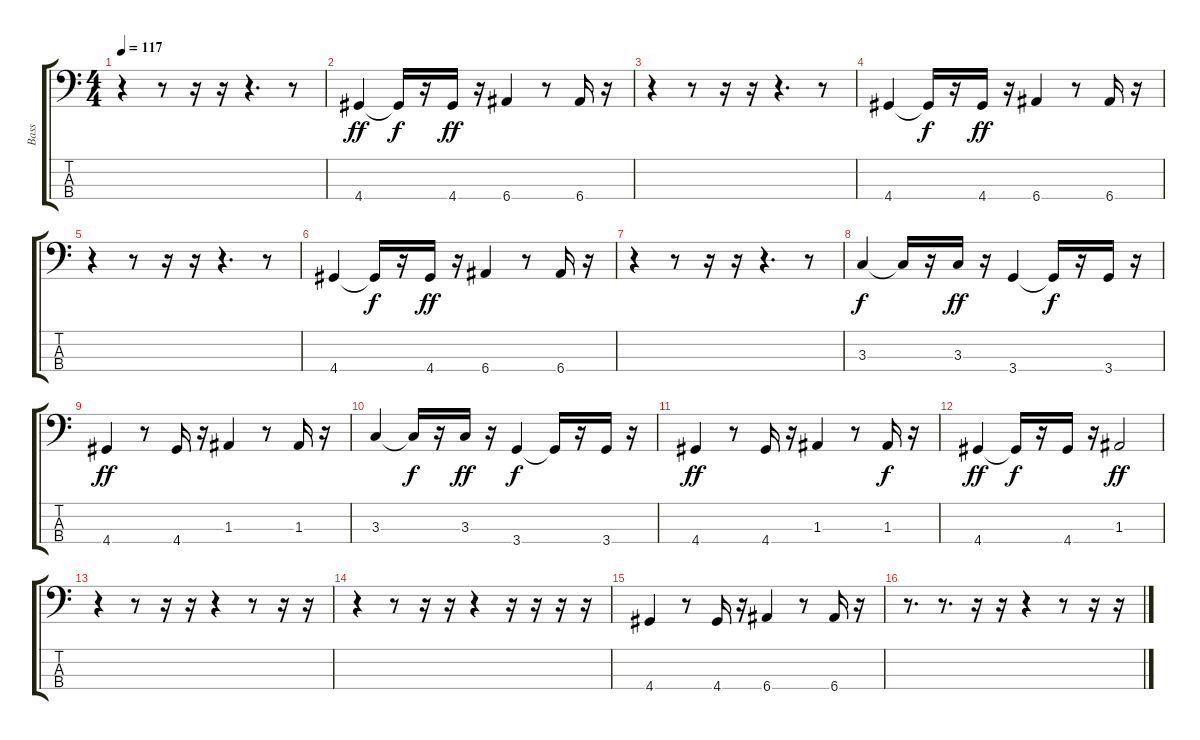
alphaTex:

\track ("Bass" "Bass") {instrument acousticbass}
\staff {score tabs}
\tuning (G2 D2 A1 E1) {hide}
\ts (4 4)
\tempo 117
\clef f4
\ks c
r.4{dy ff} r.8 r.16 r.16 r.4{d} r.8 |
4.4.4 4.4{t}.16{dy f} r.16 4.4.16{dy ff} r.16 6.4.4 r.8 6.4.16 r.16 |
r.4 r.8 r.16 r.16 r.4{d} r.8 |
4.4.4 4.4{t}.16{dy f} r.16 4.4.16{dy ff} r.16 6.4.4 r.8 6.4.16 r.16 |
r.4 r.8 r.16 r.16 r.4{d} r.8 |
4.4.4 4.4{t}.16{dy f} r.16 4.4.16{dy ff} r.16 6.4.4 r.8 6.4.16 r.16 |
r.4 r.8 r.16 r.16 r.4{d} r.8 |
3.3.4{dy f} 3.3{t}.16 r.16 3.3.16{dy ff} r.16 3.4.4 3.4{t}.16{dy f} r.16 3.4.16 r.16 |
4.4.4{dy ff} r.8 4.4.16 r.16 1.3.4 r.8 1.3.16 r.16 |
3.3.4 3.3{t}.16{dy f} r.16 3.3.16{dy ff} r.16 3.4.4{dy f} 3.4{t}.16 r.16 3.4.16 r.16 |
4.4.4{dy ff} r.8 4.4.16 r.16 1.3.4 r.8 1.3.16{dy f} r.16 |
4.4.4{dy ff} 4.4{t}.16{dy f} r.16 4.4.16 r.16 1.3.2{dy ff} |
r.4 r.8 r.16 r.16 r.4 r.8 r.16 r.16 |
r.4 r.8 r.16 r.16 r.4 r.16 r.16 r.16 r.16 |
4.4.4 r.8 4.4.16 r.16 6.4.4 r.8 6.4.16 r.16 |
r.8{d} r.8{d} r.16 r.16 r.4 r.8 r.16 r.16
